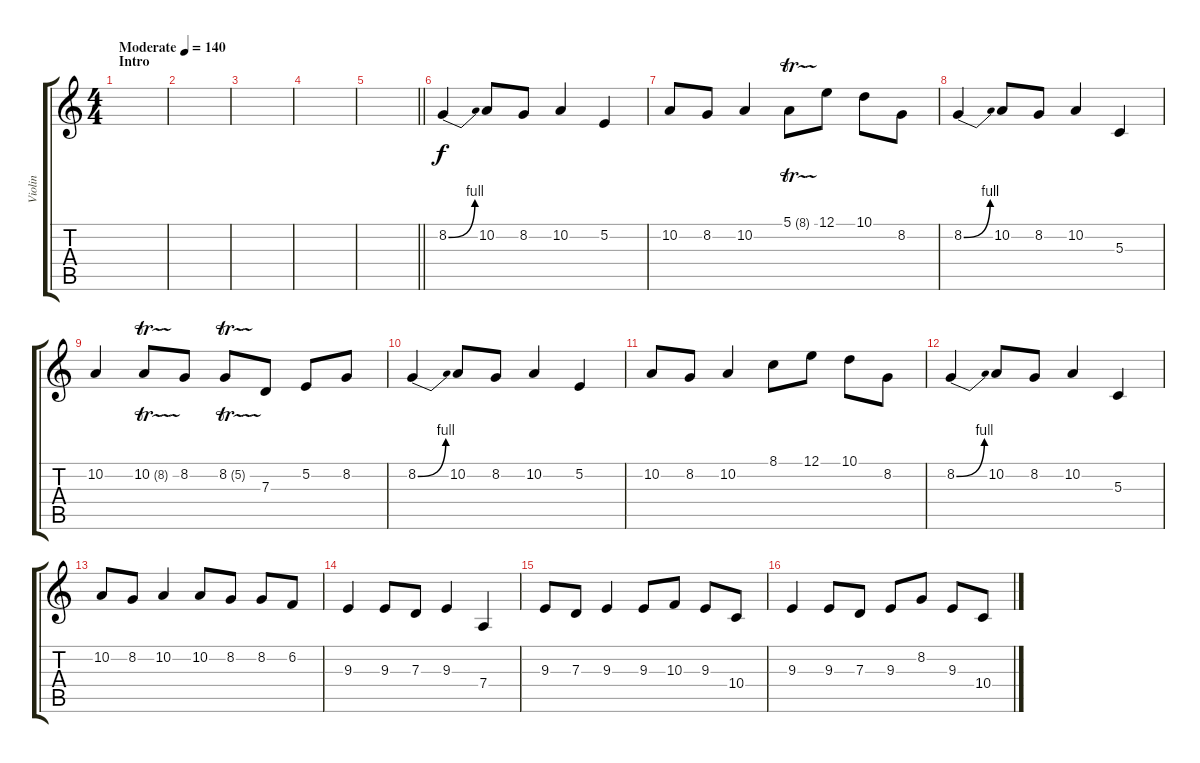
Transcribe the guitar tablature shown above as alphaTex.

\track ("Violin" "Violin") {instrument violin}
\staff {score tabs}
\tuning (E4 B3 G3 D3 A2 E2) {hide}
\ts (4 4)
\section ("" "Intro")
\tempo (140 "Moderate")
\clef g2
\ks c
|
|
|
|
\barLineRight lightlight
|
8.2{be (bend 0 0 60 4)}.4 10.2.8 8.2.8 10.2.4 5.2.4 |
10.2.8 8.2.8 10.2.4 5.1{tr (8 16)}.8 12.1.8 10.1.8 8.2.8 |
8.2{be (bend 0 0 60 4)}.4 10.2.8 8.2.8 10.2.4 5.3.4 |
10.2.4 10.2{tr (8 32)}.8 8.2.8 8.2{tr (5 32)}.8 7.3.8 5.2.8 8.2.8 |
8.2{be (bend 0 0 60 4)}.4 10.2.8 8.2.8 10.2.4 5.2.4 |
10.2.8 8.2.8 10.2.4 8.1.8 12.1.8 10.1.8 8.2.8 |
8.2{be (bend 0 0 60 4)}.4 10.2.8 8.2.8 10.2.4 5.3.4 |
10.2.8 8.2.8 10.2.4 10.2.8 8.2.8 8.2.8 6.2.8 |
9.3.4 9.3.8 7.3.8 9.3.4 7.4.4 |
9.3.8 7.3.8 9.3.4 9.3.8 10.3.8 9.3.8 10.4.8 |
9.3.4 9.3.8 7.3.8 9.3.8 8.2.8 9.3.8 10.4.8
